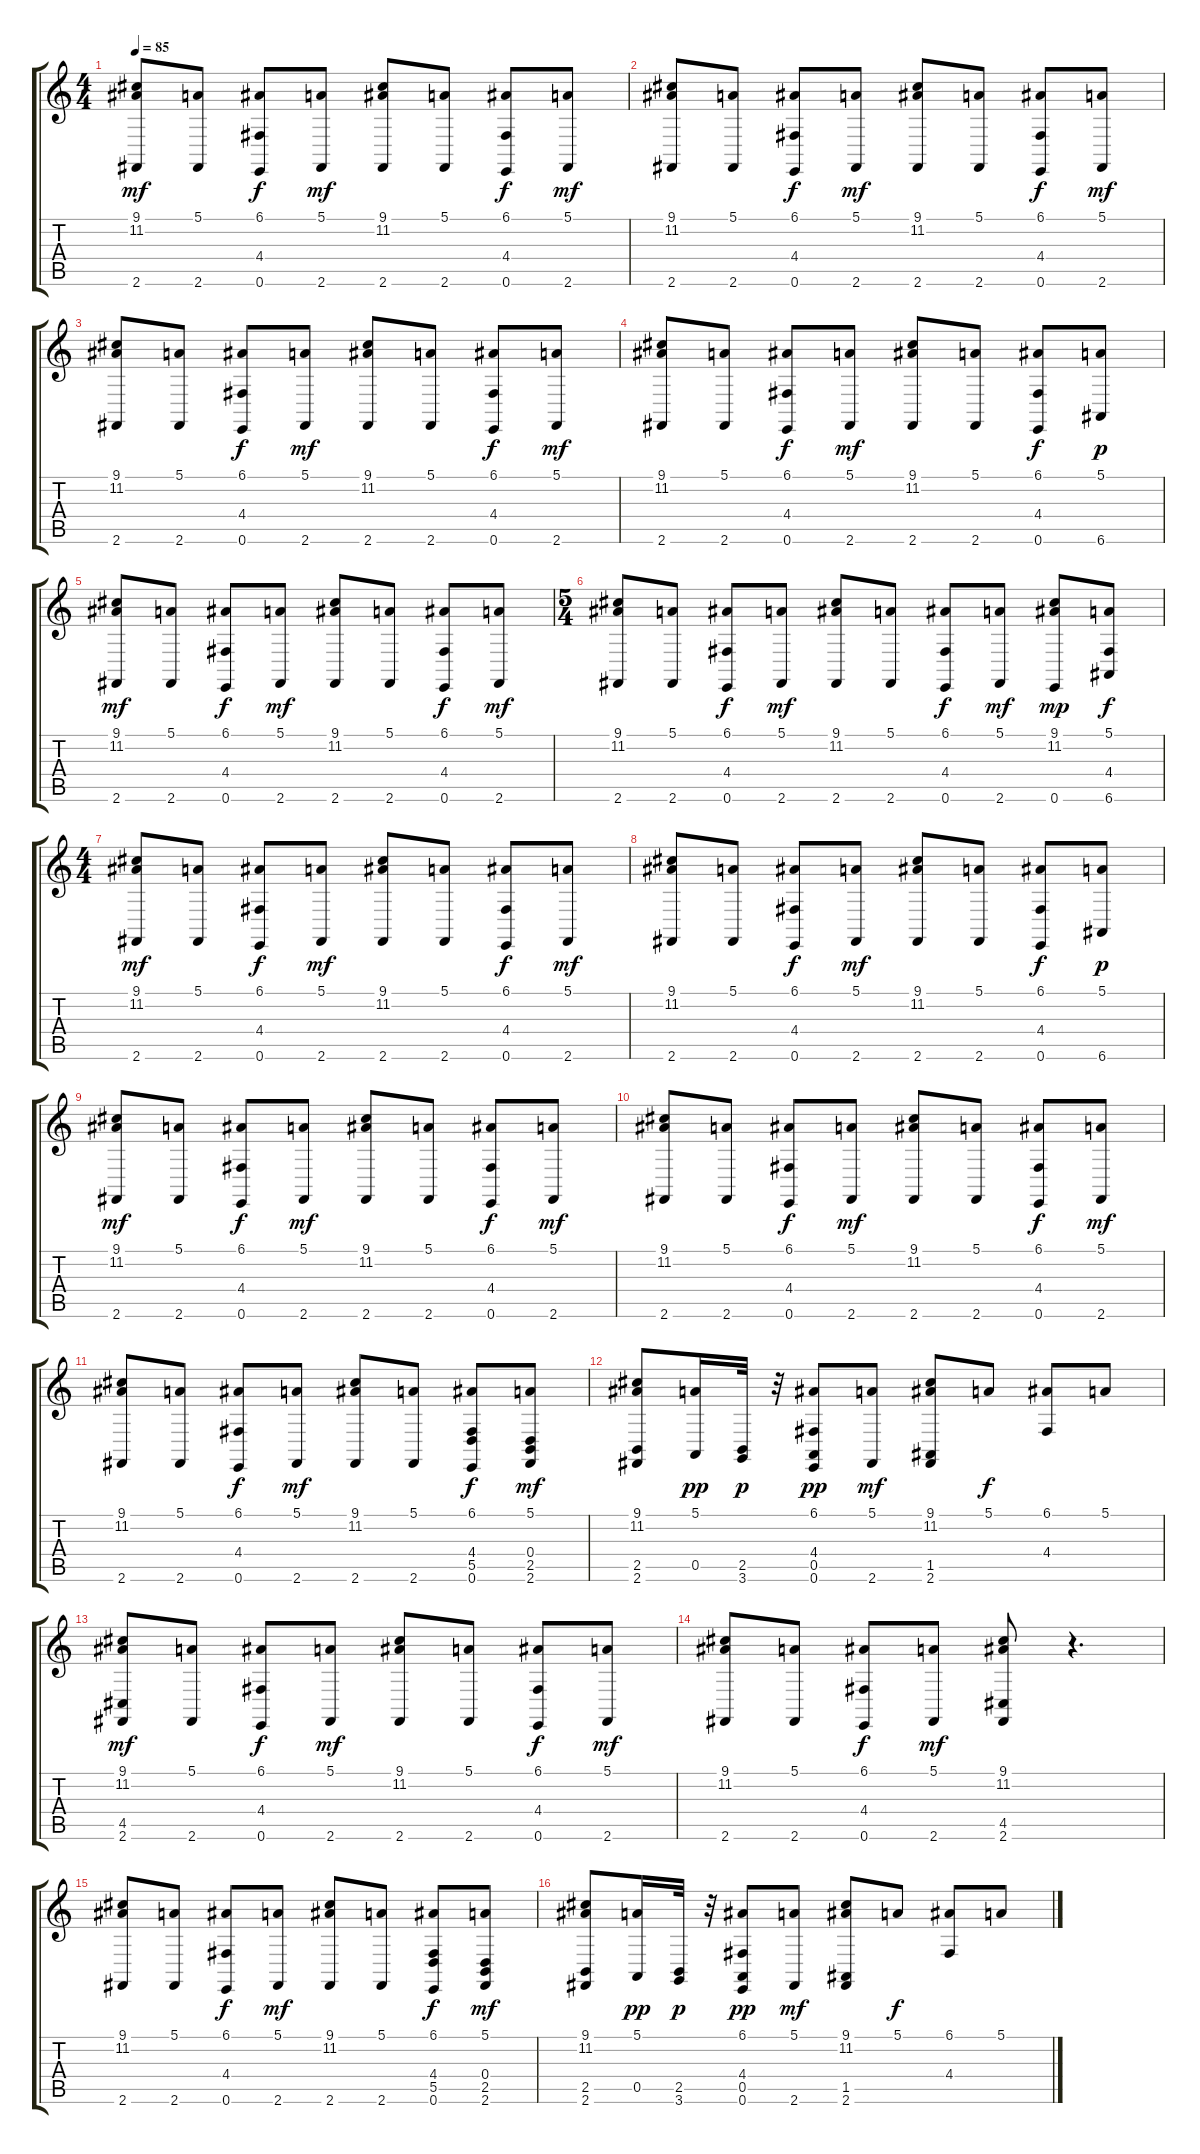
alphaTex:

\track "" {instrument acousticgrandpiano}
\staff {score tabs}
\tuning (E4 B3 G3 D3 A2 E2) {hide}
\ts (4 4)
\tempo 85
\clef g2
\ks c
(9.1 11.2 2.6).8{dy mf} (5.1 2.6).8 (6.1 4.4 0.6).8{dy f} (5.1 2.6).8{dy mf} (9.1 11.2 2.6).8 (5.1 2.6).8 (6.1 4.4 0.6).8{dy f} (5.1 2.6).8{dy mf} |
(9.1 11.2 2.6).8 (5.1 2.6).8 (6.1 4.4 0.6).8{dy f} (5.1 2.6).8{dy mf} (9.1 11.2 2.6).8 (5.1 2.6).8 (6.1 4.4 0.6).8{dy f} (5.1 2.6).8{dy mf} |
(9.1 11.2 2.6).8 (5.1 2.6).8 (6.1 4.4 0.6).8{dy f} (5.1 2.6).8{dy mf} (9.1 11.2 2.6).8 (5.1 2.6).8 (6.1 4.4 0.6).8{dy f} (5.1 2.6).8{dy mf} |
(9.1 11.2 2.6).8 (5.1 2.6).8 (6.1 4.4 0.6).8{dy f} (5.1 2.6).8{dy mf} (9.1 11.2 2.6).8 (5.1 2.6).8 (6.1 4.4 0.6).8{dy f} (5.1 6.6).8{dy p} |
(9.1 11.2 2.6).8{dy mf} (5.1 2.6).8 (6.1 4.4 0.6).8{dy f} (5.1 2.6).8{dy mf} (9.1 11.2 2.6).8 (5.1 2.6).8 (6.1 4.4 0.6).8{dy f} (5.1 2.6).8{dy mf} |
\ts (5 4)
(9.1 11.2 2.6).8 (5.1 2.6).8 (6.1 4.4 0.6).8{dy f} (5.1 2.6).8{dy mf} (9.1 11.2 2.6).8 (5.1 2.6).8 (6.1 4.4 0.6).8{dy f} (5.1 2.6).8{dy mf} (9.1 11.2 0.6).8{dy mp} (5.1 4.4 6.6).8{dy f} |
\ts (4 4)
(9.1 11.2 2.6).8{dy mf} (5.1 2.6).8 (6.1 4.4 0.6).8{dy f} (5.1 2.6).8{dy mf} (9.1 11.2 2.6).8 (5.1 2.6).8 (6.1 4.4 0.6).8{dy f} (5.1 2.6).8{dy mf} |
(9.1 11.2 2.6).8 (5.1 2.6).8 (6.1 4.4 0.6).8{dy f} (5.1 2.6).8{dy mf} (9.1 11.2 2.6).8 (5.1 2.6).8 (6.1 4.4 0.6).8{dy f} (5.1 6.6).8{dy p} |
(9.1 11.2 2.6).8{dy mf} (5.1 2.6).8 (6.1 4.4 0.6).8{dy f} (5.1 2.6).8{dy mf} (9.1 11.2 2.6).8 (5.1 2.6).8 (6.1 4.4 0.6).8{dy f} (5.1 2.6).8{dy mf} |
(9.1 11.2 2.6).8 (5.1 2.6).8 (6.1 4.4 0.6).8{dy f} (5.1 2.6).8{dy mf} (9.1 11.2 2.6).8 (5.1 2.6).8 (6.1 4.4 0.6).8{dy f} (5.1 2.6).8{dy mf} |
(9.1 11.2 2.6).8 (5.1 2.6).8 (6.1 4.4 0.6).8{dy f} (5.1 2.6).8{dy mf} (9.1 11.2 2.6).8 (5.1 2.6).8 (6.1 4.4 5.5 0.6).8{dy f} (5.1 0.4 2.5 2.6).8{dy mf} |
(9.1 11.2 2.5 2.6).8 (5.1 0.5).16{dy pp} (2.5 3.6).32{dy p} r.32 (6.1 4.4 0.5 0.6).8{dy pp} (5.1 2.6).8{dy mf} (9.1 11.2 1.5 2.6).8 5.1.8{dy f} (6.1 4.4).8 5.1.8 |
(9.1 11.2 4.5 2.6).8{dy mf} (5.1 2.6).8 (6.1 4.4 0.6).8{dy f} (5.1 2.6).8{dy mf} (9.1 11.2 2.6).8 (5.1 2.6).8 (6.1 4.4 0.6).8{dy f} (5.1 2.6).8{dy mf} |
(9.1 11.2 2.6).8 (5.1 2.6).8 (6.1 4.4 0.6).8{dy f} (5.1 2.6).8{dy mf} (9.1 11.2 4.5 2.6).8 r.4{d} |
(9.1 11.2 2.6).8 (5.1 2.6).8 (6.1 4.4 0.6).8{dy f} (5.1 2.6).8{dy mf} (9.1 11.2 2.6).8 (5.1 2.6).8 (6.1 4.4 5.5 0.6).8{dy f} (5.1 0.4 2.5 2.6).8{dy mf} |
(9.1 11.2 2.5 2.6).8 (5.1 0.5).16{dy pp} (2.5 3.6).32{dy p} r.32 (6.1 4.4 0.5 0.6).8{dy pp} (5.1 2.6).8{dy mf} (9.1 11.2 1.5 2.6).8 5.1.8{dy f} (6.1 4.4).8 5.1.8
